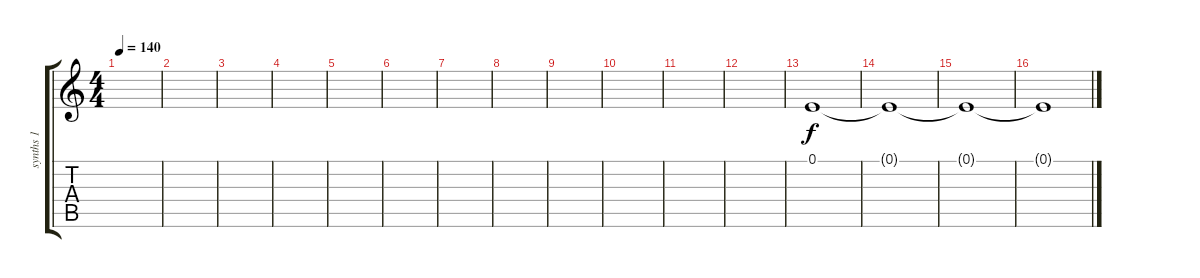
\track ("synths 1" "synths 1") {instrument choiraahs}
\staff {score tabs}
\tuning (E4 B3 G3 D3 A2 E2) {hide}
\ts (4 4)
\tempo 140
\clef g2
\ks c
|
|
|
|
|
|
|
|
|
|
|
|
0.1.1{volume 15} |
0.1{t}.1 |
0.1{t}.1 |
0.1{t}.1
